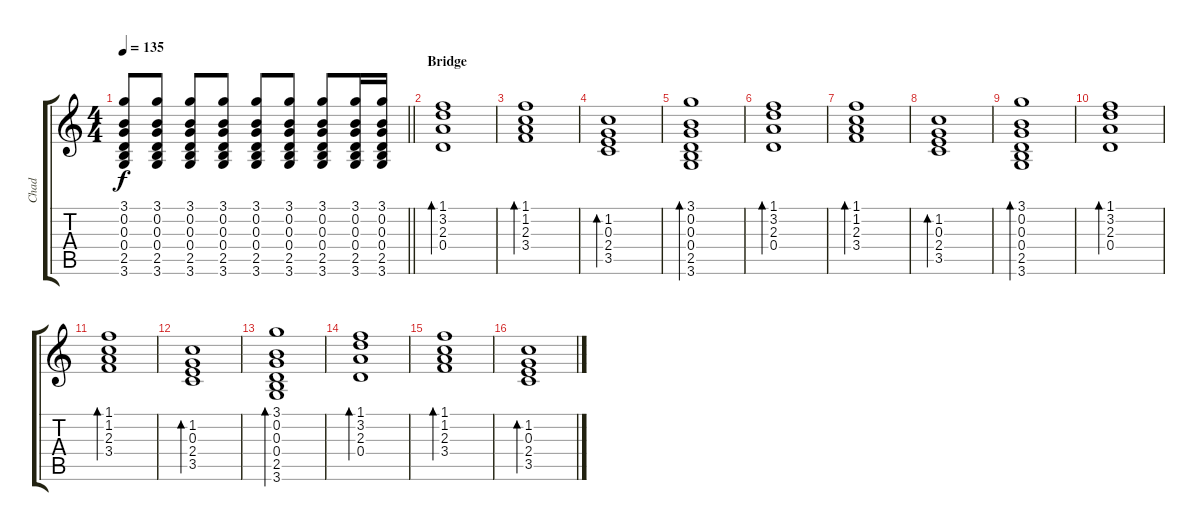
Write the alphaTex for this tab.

\track ("Chad" "Chad") {instrument electricguitarclean}
\staff {score tabs}
\tuning (E4 B3 G3 D3 A2 E2) {hide}
\ts (4 4)
\tempo 135
\clef g2
\barLineRight lightlight
\ks c
(3.1 0.2 0.3 0.4 2.5 3.6).8{dy f} (3.1 0.2 0.3 0.4 2.5 3.6).8 (3.1 0.2 0.3 0.4 2.5 3.6).8 (3.1 0.2 0.3 0.4 2.5 3.6).8 (3.1 0.2 0.3 0.4 2.5 3.6).8 (3.1 0.2 0.3 0.4 2.5 3.6).8 (3.1 0.2 0.3 0.4 2.5 3.6).8 (3.1 0.2 0.3 0.4 2.5 3.6).16 (3.1 0.2 0.3 0.4 2.5 3.6).16 |
\section ("" "Bridge")
(1.1 3.2 2.3 0.4).1{bd 480} |
(1.1 1.2 2.3 3.4).1{bd 480} |
(1.2 0.3 2.4 3.5).1{bd 480} |
(3.1 0.2 0.3 0.4 2.5 3.6).1{bd 480} |
(1.1 3.2 2.3 0.4).1{bd 480} |
(1.1 1.2 2.3 3.4).1{bd 480} |
(1.2 0.3 2.4 3.5).1{bd 480} |
(3.1 0.2 0.3 0.4 2.5 3.6).1{bd 480} |
(1.1 3.2 2.3 0.4).1{bd 480} |
(1.1 1.2 2.3 3.4).1{bd 480} |
(1.2 0.3 2.4 3.5).1{bd 480} |
(3.1 0.2 0.3 0.4 2.5 3.6).1{bd 480} |
(1.1 3.2 2.3 0.4).1{bd 480} |
(1.1 1.2 2.3 3.4).1{bd 480} |
(1.2 0.3 2.4 3.5).1{bd 480}
